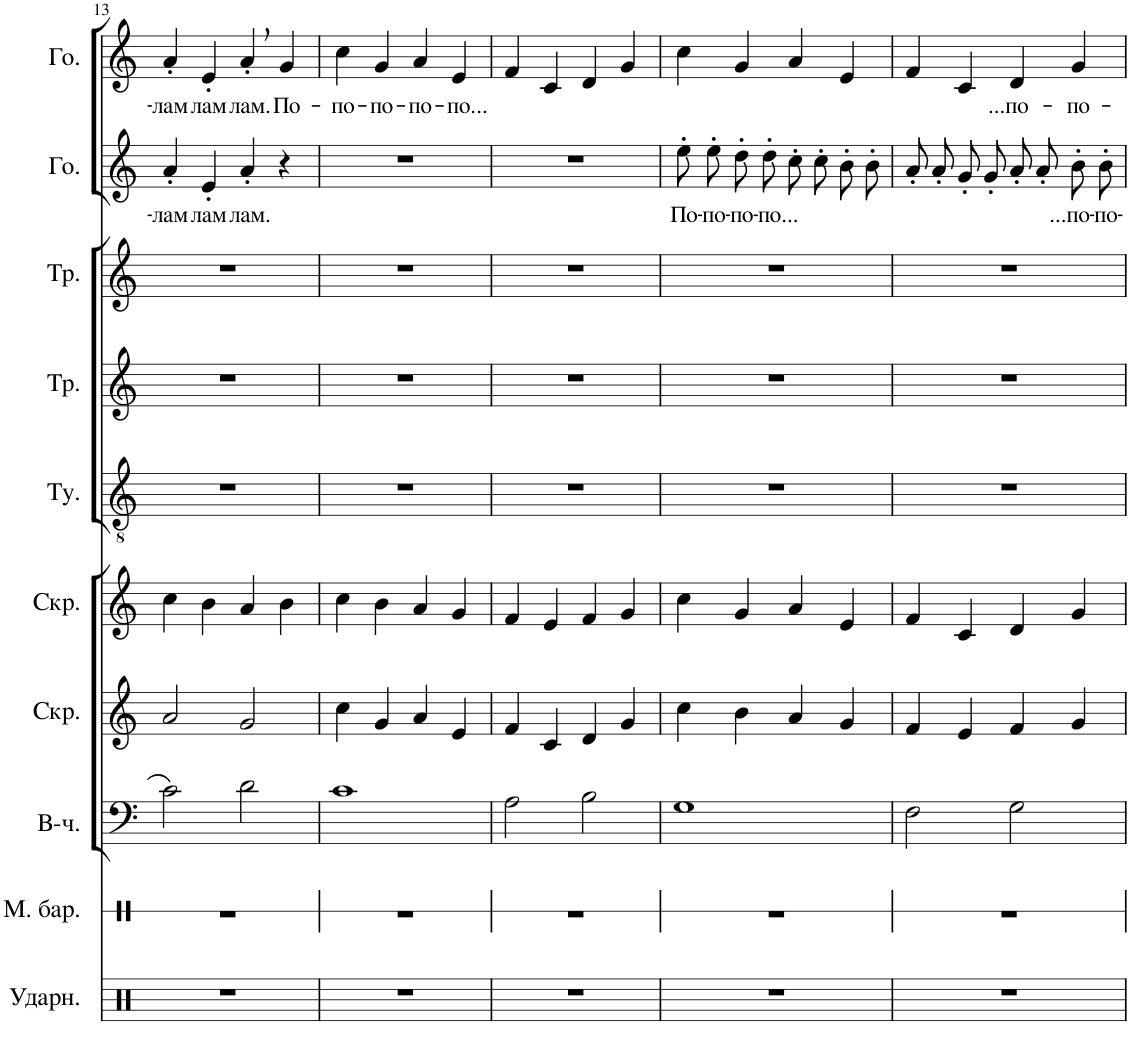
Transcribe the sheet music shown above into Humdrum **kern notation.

**kern	**kern	**kern	**kern	**kern	**kern	**kern	**kern	**kern	**text	**kern	**text
*part10	*part9	*part8	*part7	*part6	*part5	*part4	*part3	*part2	*part2	*part1	*part1
*staff10	*staff9	*staff8	*staff7	*staff6	*staff5	*staff4	*staff3	*staff2	*staff2	*staff1	*staff1
*I"Ударные	*I"М. барабан	*I"Виолончель	*I"Скрипка	*I"Скрипка	*I"Туба	*I"Труба	*I"Труба	*I"Голос	*	*I"Голос	*
!!LO:PB:g=z
*clefX	*clefX	*clefF4	*clefG2	*clefG2	*clefGv2	*clefG2	*clefG2	*clefG2	*	*clefG2	*
*	*	*	*	*	*	*Trd1c2	*Trd1c2	*Trd1c2	*	*	*
*k[]	*k[]	*k[]	*k[]	*k[]	*k[]	*k[]	*k[]	*k[]	*	*k[]	*
*M4/4	*M4/4	*M4/4	*M4/4	*M4/4	*M4/4	*M4/4	*M4/4	*M4/4	*	*M4/4	*
=13	=13	=13	=13	=13	=13	=13	=13	=13	=13	=13	=13
!	!	!	!	!	!	!	!	!	!LO:LY:b	!	!LO:LY:b
1r	1r	2c\	2a/	4cc\	1r	1r	1r	4a'/	-лам	4a'/	-лам
!	!	!	!	!	!	!	!	!	!LO:LY:b	!	!LO:LY:b
.	.	.	.	4b\	.	.	.	4e'/	лам	4e'/	лам
!	!	!	!	!	!	!	!	!	!LO:LY:b	!	!LO:LY:b
.	.	2d\	2g/	4a/	.	.	.	4a'/	лам.	4a',/	лам.
!	!	!	!	!	!	!	!	!	!	!	!LO:LY:b
.	.	.	.	4b\	.	.	.	4r	.	4g/	По-
=14	=14	=14	=14	=14	=14	=14	=14	=14	=14	=14	=14
!	!	!	!	!	!	!	!	!	!	!	!LO:LY:b
1r	1r	1c	4cc\	4cc\	1r	1r	1r	1r	.	4cc\	-по-
!	!	!	!	!	!	!	!	!	!	!	!LO:LY:b
.	.	.	4g/	4b\	.	.	.	.	.	4g/	-по-
!	!	!	!	!	!	!	!	!	!	!	!LO:LY:b
.	.	.	4a/	4a/	.	.	.	.	.	4a/	-по-
!	!	!	!	!	!	!	!	!	!	!	!LO:LY:b
.	.	.	4e/	4g/	.	.	.	.	.	4e/	-по...
=15	=15	=15	=15	=15	=15	=15	=15	=15	=15	=15	=15
1r	1r	2A\	4f/	4f/	1r	1r	1r	1r	.	4f/	.
.	.	.	4c/	4e/	.	.	.	.	.	4c/	.
.	.	2B\	4d/	4f/	.	.	.	.	.	4d/	.
.	.	.	4g/	4g/	.	.	.	.	.	4g/	.
=16	=16	=16	=16	=16	=16	=16	=16	=16	=16	=16	=16
!	!	!	!	!	!	!	!	!	!LO:LY:b	!	!
1r	1r	1G	4cc\	4cc\	1r	1r	1r	8ee'\L	По-	4cc\	.
!	!	!	!	!	!	!	!	!	!LO:LY:b	!	!
.	.	.	.	.	.	.	.	8ee'\J	-по-	.	.
!	!	!	!	!	!	!	!	!	!LO:LY:b	!	!
.	.	.	4b\	4g/	.	.	.	8dd'\L	-по-	4g/	.
!	!	!	!	!	!	!	!	!	!LO:LY:b	!	!
.	.	.	.	.	.	.	.	8dd'\J	-по...	.	.
.	.	.	4a/	4a/	.	.	.	8cc'\L	.	4a/	.
.	.	.	.	.	.	.	.	8cc'\J	.	.	.
.	.	.	4g/	4e/	.	.	.	8b'\L	.	4e/	.
.	.	.	.	.	.	.	.	8b'\J	.	.	.
=17	=17	=17	=17	=17	=17	=17	=17	=17	=17	=17	=17
1r	1r	2F\	4f/	4f/	1r	1r	1r	8a'/L	.	4f/	.
.	.	.	.	.	.	.	.	8a'/J	.	.	.
.	.	.	4e/	4c/	.	.	.	8g'/L	.	4c/	.
.	.	.	.	.	.	.	.	8g'/J	.	.	.
!	!	!	!	!	!	!	!	!	!	!	!LO:LY:b
.	.	2G\	4f/	4d/	.	.	.	8a'/L	.	4d/	...по-
.	.	.	.	.	.	.	.	8a'/J	.	.	.
!	!	!	!	!	!	!	!	!	!LO:LY:b	!	!LO:LY:b
.	.	.	4g/	4g/	.	.	.	8b'\L	...по-	4g/	-по-
!	!	!	!	!	!	!	!	!	!LO:LY:b	!	!
.	.	.	.	.	.	.	.	8b'\J	-по-	.	.
=	=	=	=	=	=	=	=	=	=	=	=
*-	*-	*-	*-	*-	*-	*-	*-	*-	*-	*-	*-
